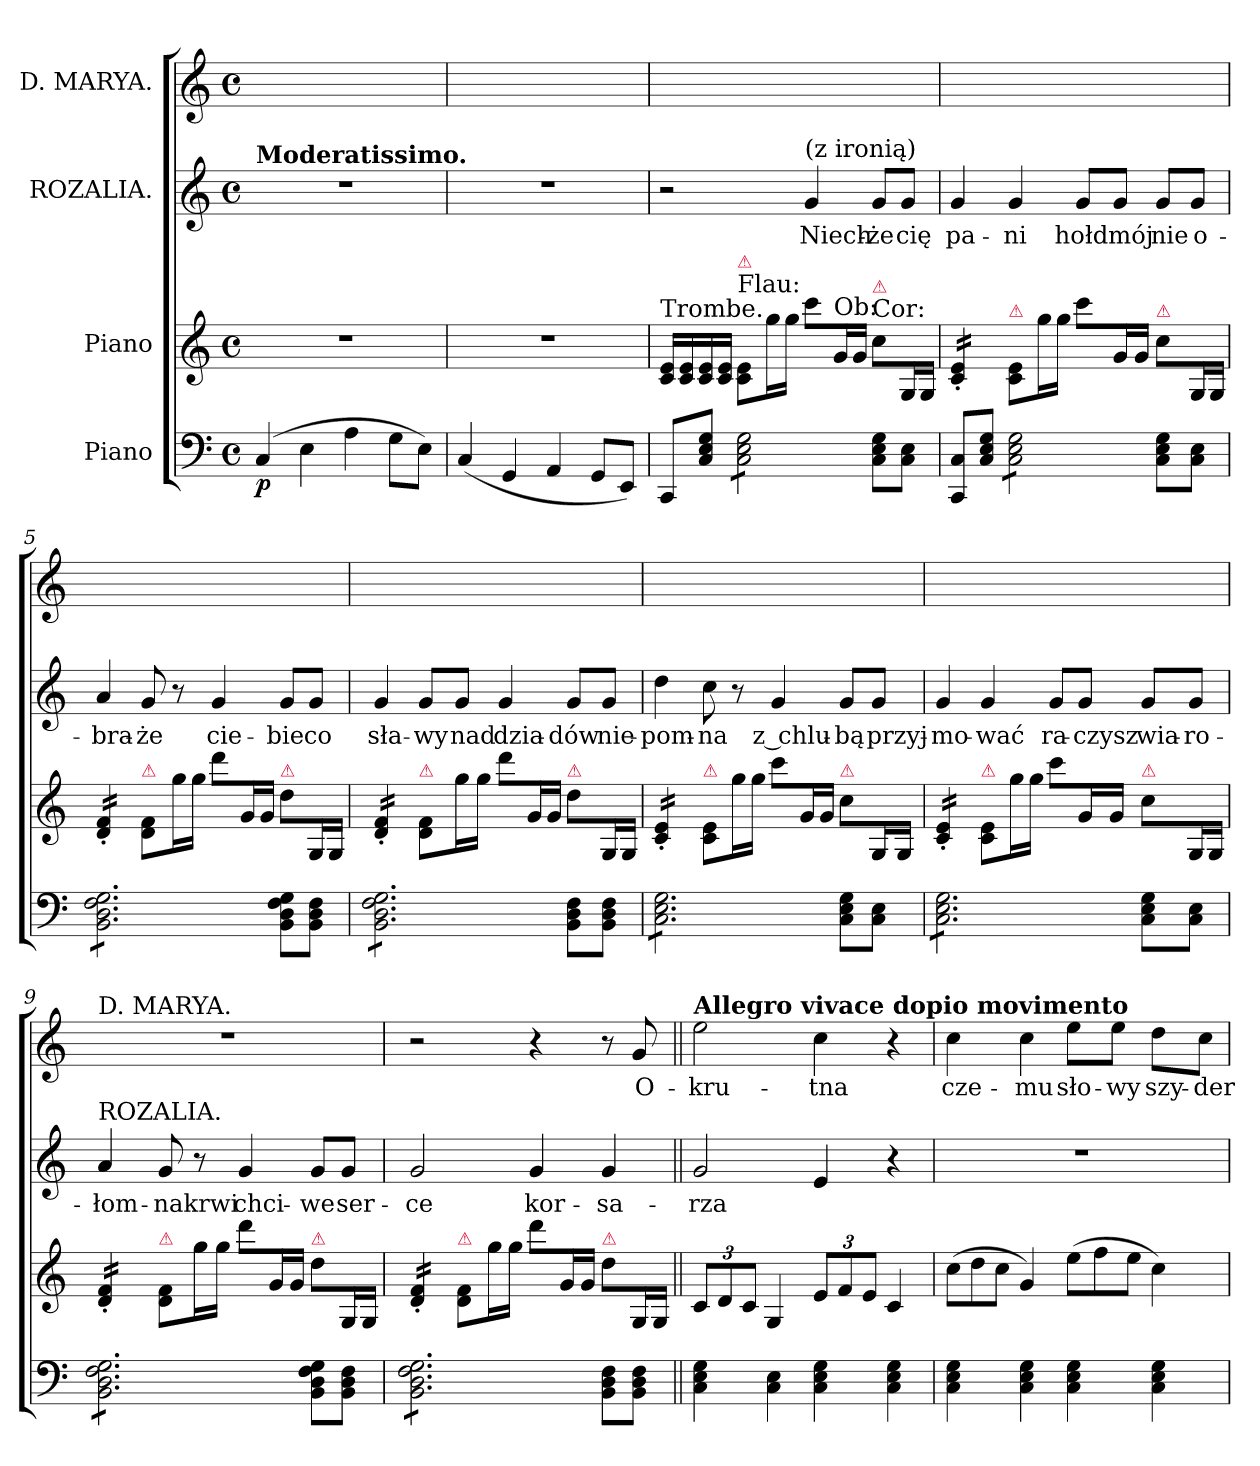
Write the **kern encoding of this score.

**kern	**dynam	**kern	**kern	**text	**kern	**text
*part4	*part4	*part3	*part2	*part2	*part1	*part1
*staff4	*staff4	*staff3	*staff2	*staff2	*staff1	*staff1
*I"Piano	*	*I"Piano	*I"ROZALIA.	*	*I"D. MARYA.	*
*clefF4	*	*clefG2	*clefG2	*	*clefG2	*
*k[]	*	*k[]	*k[]	*	*k[]	*
*C:	*	*C:	*C:	*	*C:	*
*M4/4	*	*M4/4	*M4/4	*	*M4/4	*
*met(c)	*	*met(c)	*met(c)	*	*met(c)	*
=1	=1	=1	=1	=1	=1	=1
!	!	!	!LO:TX:a:B:t=Moderatissimo.	!	!	!
!	!LO:DY:b	!	!	!	!	!
(4C/	p	1r	1r	.	1ryy	.
4E\	.	.	.	.	.	.
4A\	.	.	.	.	.	.
8G\L	.	.	.	.	.	.
8E\J)	.	.	.	.	.	.
=2	=2	=2	=2	=2	=2	=2
(4C/	.	1r	1r	.	1ryy	.
4GG/	.	.	.	.	.	.
4AA/	.	.	.	.	.	.
8GG/L	.	.	.	.	.	.
8EE/J)	.	.	.	.	.	.
=3	=3	=3	=3	=3	=3	=3
!	!	!LO:TX:a:t=Trombe.	!	!	!	!
8CC/L	.	16c/ 16e/LL	2r	.	1ryy	.
.	.	16c/ 16e/	.	.	.	.
8C/ 8E/ 8G/J	.	16c/ 16e/	.	.	.	.
.	.	16c/ 16e/JJ	.	.	.	.
!	!	!LO:TX:a:t=Flau&colon;	!	!	!	!
!	!	!LO:TX:a:color=crimson:t=⚠	!	!	!	!
*tremolo	*	*	*	*	*	*
8C\ 8E\ 8G\L	.	8c/ 8e/L	.	.	.	.
8C\ 8E\ 8G\	.	16gg\L	.	.	.	.
.	.	16gg\JJ	.	.	.	.
!	!	!	!LO:TX:a:t=(z ironią)	!	!	!
8C\ 8E\ 8G\	.	8ccc\L	4g/	Niech-	.	.
!	!	!LO:TX:a:t=Ob&colon;	!	!	!	!
8C\ 8E\ 8G\J	.	16g/L	.	.	.	.
*Xtremolo	*	*	*	*	*	*
.	.	16g/JJ	.	.	.	.
!	!	!LO:TX:a:t=Cor&colon;	!	!	!	!
!	!	!LO:TX:a:color=crimson:t=⚠	!	!	!	!
8C\ 8E\ 8G\L	.	8cc\L	8g/L	-że	.	.
8C\ 8E\J	.	16G/L	8g/J	cię	.	.
.	.	16G/JJ	.	.	.	.
=4	=4	=4	=4	=4	=4	=4
*	*	*tremolo	*	*	*	*
8CC/ 8C/L	.	16c'/ 16e'/LL	4g/	pa-	1ryy	.
.	.	16c'/ 16e'/	.	.	.	.
8C/ 8E/ 8G/J	.	16c'/ 16e'/	.	.	.	.
.	.	16c'/ 16e'/JJ	.	.	.	.
*	*	*Xtremolo	*	*	*	*
!	!	!LO:TX:a:color=crimson:t=⚠	!	!	!	!
*tremolo	*	*	*	*	*	*
8C\ 8E\ 8G\L	.	8c/ 8e/L	4g/	-ni	.	.
8C\ 8E\ 8G\	.	16gg\L	.	.	.	.
.	.	16gg\JJ	.	.	.	.
8C\ 8E\ 8G\	.	8ccc\L	8g/L	hołd	.	.
8C\ 8E\ 8G\J	.	16g/L	8g/J	mój	.	.
*Xtremolo	*	*	*	*	*	*
.	.	16g/JJ	.	.	.	.
!	!	!LO:TX:a:color=crimson:t=⚠	!	!	!	!
8C\ 8E\ 8G\L	.	8cc\L	8g/L	nie	.	.
8C\ 8E\J	.	16G/L	8g/J	o-	.	.
.	.	16G/JJ	.	.	.	.
=5	=5	=5	=5	=5	=5	=5
*tremolo	*	*	*	*	*	*
*	*	*tremolo	*	*	*	*
8BB\ 8D\ 8F\ 8G\L	.	16d'/ 16f'/LL	4a/	-bra-	1ryy	.
.	.	16d'/ 16f'/	.	.	.	.
8BB\ 8D\ 8F\ 8G\	.	16d'/ 16f'/	.	.	.	.
.	.	16d'/ 16f'/JJ	.	.	.	.
*	*	*Xtremolo	*	*	*	*
!	!	!LO:TX:a:color=crimson:t=⚠	!	!	!	!
8BB\ 8D\ 8F\ 8G\	.	8d/ 8f/L	8g/	-że	.	.
8BB\ 8D\ 8F\ 8G\	.	16gg\L	8r	.	.	.
.	.	16gg\JJ	.	.	.	.
8BB\ 8D\ 8F\ 8G\	.	8ddd\L	4g/	cie-	.	.
8BB\ 8D\ 8F\ 8G\J	.	16g/L	.	.	.	.
*Xtremolo	*	*	*	*	*	*
.	.	16g/JJ	.	.	.	.
!	!	!LO:TX:a:color=crimson:t=⚠	!	!	!	!
8BB\ 8D\ 8F\ 8G\L	.	8dd\L	8g/L	-bie	.	.
8BB\ 8D\ 8F\J	.	16G/L	8g/J	co	.	.
.	.	16G/JJ	.	.	.	.
=6	=6	=6	=6	=6	=6	=6
*tremolo	*	*	*	*	*	*
*	*	*tremolo	*	*	*	*
8BB\ 8D\ 8F\ 8G\L	.	16d'/ 16f'/LL	4g/	sła-	1ryy	.
.	.	16d'/ 16f'/	.	.	.	.
8BB\ 8D\ 8F\ 8G\	.	16d'/ 16f'/	.	.	.	.
.	.	16d'/ 16f'/JJ	.	.	.	.
*	*	*Xtremolo	*	*	*	*
!	!	!LO:TX:a:color=crimson:t=⚠	!	!	!	!
8BB\ 8D\ 8F\ 8G\	.	8d/ 8f/L	8g/L	-wy	.	.
8BB\ 8D\ 8F\ 8G\	.	16gg\L	8g/J	nad	.	.
.	.	16gg\JJ	.	.	.	.
8BB\ 8D\ 8F\ 8G\	.	8ddd\L	4g/	dzia-	.	.
8BB\ 8D\ 8F\ 8G\J	.	16g/L	.	.	.	.
*Xtremolo	*	*	*	*	*	*
.	.	16g/JJ	.	.	.	.
!	!	!LO:TX:a:color=crimson:t=⚠	!	!	!	!
8BB\ 8D\ 8F\L	.	8dd\L	8g/L	-dów	.	.
8BB\ 8D\ 8F\J	.	16G/L	8g/J	nie-	.	.
.	.	16G/JJ	.	.	.	.
=7	=7	=7	=7	=7	=7	=7
*tremolo	*	*	*	*	*	*
*	*	*tremolo	*	*	*	*
8C\ 8E\ 8G\L	.	16c'/ 16e'/LL	4dd\	-pom-	1ryy	.
.	.	16c'/ 16e'/	.	.	.	.
8C\ 8E\ 8G\	.	16c'/ 16e'/	.	.	.	.
.	.	16c'/ 16e'/JJ	.	.	.	.
*	*	*Xtremolo	*	*	*	*
!	!	!LO:TX:a:color=crimson:t=⚠	!	!	!	!
8C\ 8E\ 8G\	.	8c/ 8e/L	8cc\	-na	.	.
8C\ 8E\ 8G\	.	16gg\L	8r	.	.	.
.	.	16gg\JJ	.	.	.	.
8C\ 8E\ 8G\	.	8ccc\L	4g/	z chlu-	.	.
8C\ 8E\ 8G\J	.	16g/L	.	.	.	.
*Xtremolo	*	*	*	*	*	*
.	.	16g/JJ	.	.	.	.
!	!	!LO:TX:a:color=crimson:t=⚠	!	!	!	!
8C\ 8E\ 8G\L	.	8cc\L	8g/L	-bą	.	.
8C\ 8E\J	.	16G/L	8g/J	przyj-	.	.
.	.	16G/JJ	.	.	.	.
=8	=8	=8	=8	=8	=8	=8
*tremolo	*	*	*	*	*	*
*	*	*tremolo	*	*	*	*
8C\ 8E\ 8G\L	.	16c'/ 16e'/LL	4g/	-mo-	1ryy	.
.	.	16c'/ 16e'/	.	.	.	.
8C\ 8E\ 8G\	.	16c'/ 16e'/	.	.	.	.
.	.	16c'/ 16e'/JJ	.	.	.	.
*	*	*Xtremolo	*	*	*	*
!	!	!LO:TX:a:color=crimson:t=⚠	!	!	!	!
8C\ 8E\ 8G\	.	8c/ 8e/L	4g/	-wać	.	.
8C\ 8E\ 8G\	.	16gg\L	.	.	.	.
.	.	16gg\JJ	.	.	.	.
8C\ 8E\ 8G\	.	8ccc\L	8g/L	ra-	.	.
8C\ 8E\ 8G\J	.	16g/L	8g/J	-czysz	.	.
*Xtremolo	*	*	*	*	*	*
.	.	16g/JJ	.	.	.	.
!	!	!LO:TX:a:color=crimson:t=⚠	!	!	!	!
8C\ 8E\ 8G\L	.	8cc\L	8g/L	wia-	.	.
8C\ 8E\J	.	16G/L	8g/J	-ro-	.	.
.	.	16G/JJ	.	.	.	.
=9	=9	=9	=9	=9	=9	=9
!	!	!	!	!	!LO:TX:a:t=D. MARYA.	!
!	!	!	!LO:TX:a:t=ROZALIA.	!	!	!
*tremolo	*	*	*	*	*	*
*	*	*tremolo	*	*	*	*
8BB\ 8D\ 8F\ 8G\L	.	16d'/ 16f'/LL	4a/	-łom-	1r	.
.	.	16d'/ 16f'/	.	.	.	.
8BB\ 8D\ 8F\ 8G\	.	16d'/ 16f'/	.	.	.	.
.	.	16d'/ 16f'/JJ	.	.	.	.
*	*	*Xtremolo	*	*	*	*
!	!	!LO:TX:a:color=crimson:t=⚠	!	!	!	!
8BB\ 8D\ 8F\ 8G\	.	8d/ 8f/L	8g/	-nakrwi	.	.
8BB\ 8D\ 8F\ 8G\	.	16gg\L	8r	.	.	.
.	.	16gg\JJ	.	.	.	.
8BB\ 8D\ 8F\ 8G\	.	8ddd\L	4g/	chci-	.	.
8BB\ 8D\ 8F\ 8G\J	.	16g/L	.	.	.	.
*Xtremolo	*	*	*	*	*	*
.	.	16g/JJ	.	.	.	.
!	!	!LO:TX:a:color=crimson:t=⚠	!	!	!	!
8BB\ 8D\ 8F\ 8G\L	.	8dd\L	8g/L	-we	.	.
8BB\ 8D\ 8F\J	.	16G/L	8g/J	ser-	.	.
.	.	16G/JJ	.	.	.	.
=10	=10	=10	=10	=10	=10	=10
*tremolo	*	*	*	*	*	*
*	*	*tremolo	*	*	*	*
8BB\ 8D\ 8F\ 8G\L	.	16d'/ 16f'/LL	2g/	-ce	2r	.
.	.	16d'/ 16f'/	.	.	.	.
8BB\ 8D\ 8F\ 8G\	.	16d'/ 16f'/	.	.	.	.
.	.	16d'/ 16f'/JJ	.	.	.	.
*	*	*Xtremolo	*	*	*	*
!	!	!LO:TX:a:color=crimson:t=⚠	!	!	!	!
8BB\ 8D\ 8F\ 8G\	.	8d/ 8f/L	.	.	.	.
8BB\ 8D\ 8F\ 8G\	.	16gg\L	.	.	.	.
.	.	16gg\JJ	.	.	.	.
8BB\ 8D\ 8F\ 8G\	.	8ddd\L	4g/	kor-	4r	.
8BB\ 8D\ 8F\ 8G\J	.	16g/L	.	.	.	.
*Xtremolo	*	*	*	*	*	*
.	.	16g/JJ	.	.	.	.
!	!	!LO:TX:a:color=crimson:t=⚠	!	!	!	!
8BB\ 8D\ 8F\L	.	8dd\L	4g/	-sa-	8r	.
8BB\ 8D\ 8F\J	.	16G/L	.	.	8g/	O-
.	.	16G/JJ	.	.	.	.
=11||	=11||	=11||	=11||	=11||	=11||	=11||
!	!	!	!	!	!LO:TX:a:B:t=Allegro vivace dopio movimento	!
4C\ 4E\ 4G\	.	12c/L	2g/	-rza	2ee\	-kru-
.	.	12d/	.	.	.	.
.	.	12c/J	.	.	.	.
4C\ 4E\	.	4G/	.	.	.	.
4C\ 4E\ 4G\	.	12e/L	4e/	.	4cc\	-tna
.	.	12f/	.	.	.	.
.	.	12e/J	.	.	.	.
4C\ 4E\ 4G\	.	4c/	4r	.	4r	.
=12	=12	=12	=12	=12	=12	=12
*	*	*Xtuplet	*	*	*	*
4C\ 4E\ 4G\	.	(12cc\L	1r	.	4cc\	cze-
.	.	12dd\	.	.	.	.
.	.	12cc\J	.	.	.	.
4C\ 4E\ 4G\	.	4g/)	.	.	4cc\	-mu
4C\ 4E\ 4G\	.	(12ee\L	.	.	8ee\L	sło-
.	.	12ff\	.	.	.	.
.	.	.	.	.	8ee\J	-wy
.	.	12ee\J	.	.	.	.
4C\ 4E\ 4G\	.	4cc\)	.	.	8dd\L	szy-
.	.	.	.	.	8cc\J	-der-
=	=	=	=	=	=	=
*-	*-	*-	*-	*-	*-	*-
